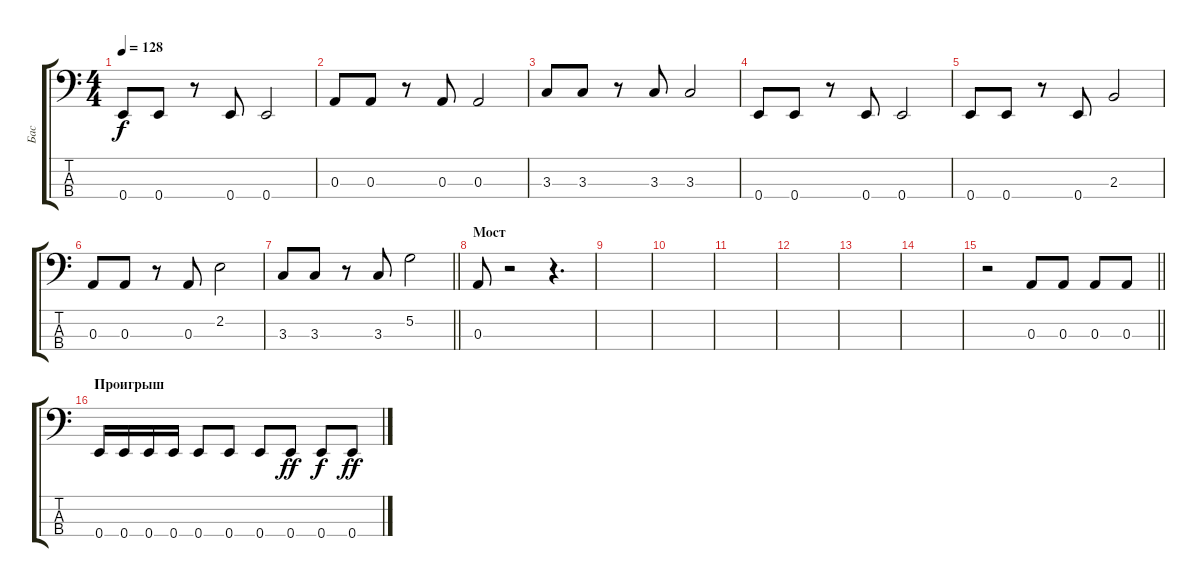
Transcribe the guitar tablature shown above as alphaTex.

\track ("Бас" "Бас") {instrument electricbassfinger}
\staff {score tabs}
\tuning (G2 D2 A1 E1) {hide}
\ts (4 4)
\tempo 128
\clef f4
\ks c
0.4.8{dy f} 0.4.8 r.8 0.4.8 0.4.2 |
0.3.8 0.3.8 r.8 0.3.8 0.3.2 |
3.3.8 3.3.8 r.8 3.3.8 3.3.2 |
0.4.8 0.4.8 r.8 0.4.8 0.4.2 |
0.4.8 0.4.8 r.8 0.4.8 2.3.2 |
0.3.8 0.3.8 r.8 0.3.8 2.2.2 |
\barLineRight lightlight
3.3.8 3.3.8 r.8 3.3.8 5.2.2 |
\section ("" "Мост")
0.3.8 r.2 r.4{d} |
|
|
|
|
|
|
\barLineRight lightlight
r.2 0.3.8 0.3.8 0.3.8 0.3.8 |
\section ("" "Проигрыш")
0.4.16 0.4.16 0.4.16 0.4.16 0.4.8 0.4.8 0.4.8 0.4.8{dy ff} 0.4.8{dy f} 0.4.8{dy ff}
